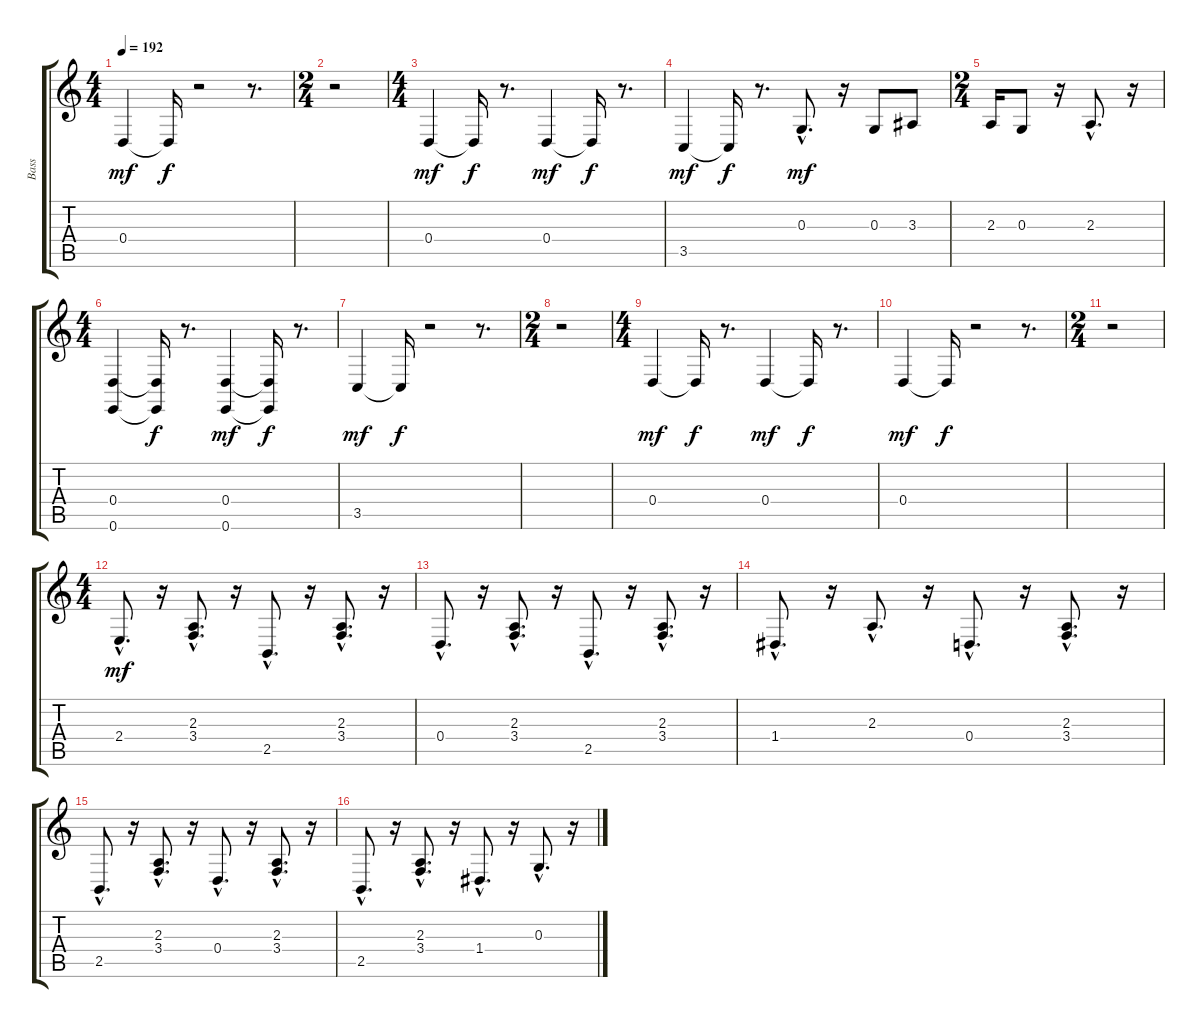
\track ("Bass" "Bass") {instrument drawbarorgan}
\staff {score tabs}
\tuning (E4 B3 G3 D3 A2 E2) {hide}
\ts (4 4)
\tempo 192
\clef g2
\ks c
0.4.4{dy mf} 0.4{t}.16{dy f} r.2 r.8{d} |
\ts (2 4)
r.2 |
\ts (4 4)
0.4.4{dy mf} 0.4{t}.16{dy f} r.8{d} 0.4.4{dy mf} 0.4{t}.16{dy f} r.8{d} |
3.5.4{dy mf} 3.5{t}.16{dy f} r.8{d} 0.3{hac}.8{d dy mf} r.16 0.3.8 3.3.8 |
\ts (2 4)
2.3.16 0.3.8 r.16 2.3{hac}.8{d} r.16 |
\ts (4 4)
(0.4 0.6).4 (0.4{t} 0.6{t}).16{dy f} r.8{d} (0.4 0.6).4{dy mf} (0.4{t} 0.6{t}).16{dy f} r.8{d} |
3.5.4{dy mf} 3.5{t}.16{dy f} r.2 r.8{d} |
\ts (2 4)
r.2 |
\ts (4 4)
0.4.4{dy mf} 0.4{t}.16{dy f} r.8{d} 0.4.4{dy mf} 0.4{t}.16{dy f} r.8{d} |
0.4.4{dy mf} 0.4{t}.16{dy f} r.2 r.8{d} |
\ts (2 4)
r.2 |
\ts (4 4)
2.4{hac}.8{d dy mf} r.16 (2.3{hac} 3.4{hac}).8{d} r.16 2.5{hac}.8{d} r.16 (2.3{hac} 3.4{hac}).8{d} r.16 |
0.4{hac}.8{d} r.16 (2.3{hac} 3.4{hac}).8{d} r.16 2.5{hac}.8{d} r.16 (2.3{hac} 3.4{hac}).8{d} r.16 |
1.4{hac}.8{d} r.16 2.3{hac}.8{d} r.16 0.4{hac}.8{d} r.16 (2.3{hac} 3.4{hac}).8{d} r.16 |
2.5{hac}.8{d} r.16 (2.3{hac} 3.4{hac}).8{d} r.16 0.4{hac}.8{d} r.16 (2.3{hac} 3.4{hac}).8{d} r.16 |
2.5{hac}.8{d} r.16 (2.3{hac} 3.4{hac}).8{d} r.16 1.4{hac}.8{d} r.16 0.3{hac}.8{d} r.16
